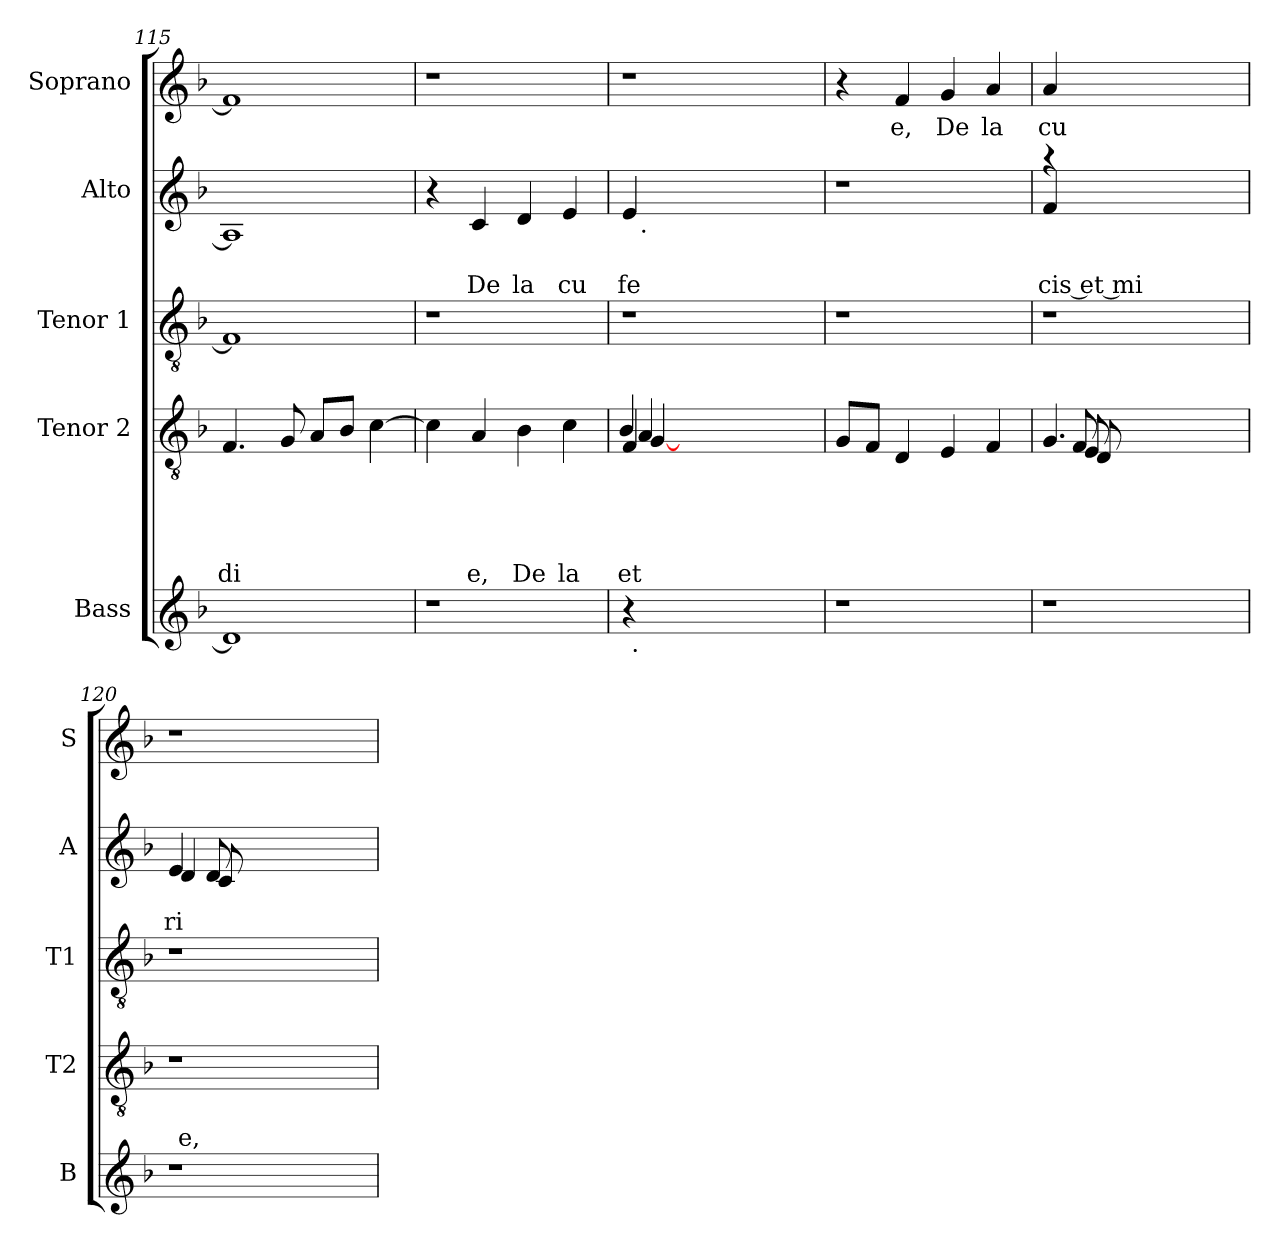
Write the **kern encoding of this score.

**kern	**text	**kern	**text	**text	**text	**text	**text	**kern	**text	**kern	**text	**text	**kern	**text
*part5	*part5	*part4	*part4	*part4	*part4	*part4	*part4	*part3	*part3	*part2	*part2	*part2	*part1	*part1
*staff5	*staff5	*staff4	*staff4	*staff4	*staff4	*staff4	*staff4	*staff3	*staff3	*staff2	*staff2	*staff2	*staff1	*staff1
*I"Bass	*	*I"Tenor 2	*	*	*	*	*	*I"Tenor 1	*	*I"Alto	*	*	*I"Soprano	*
*I'B	*	*I'T2	*	*	*	*	*	*I'T1	*	*I'A	*	*	*I'S	*
*clefG2	*	*clefGv2	*	*	*	*	*	*clefGv2	*	*clefG2	*	*	*clefG2	*
*k[b-]	*	*k[b-]	*	*	*	*	*	*k[b-]	*	*k[b-]	*	*	*k[b-]	*
*F:	*	*F:	*	*	*	*	*	*F:	*	*F:	*	*	*F:	*
=115	=115	=115	=115	=115	=115	=115	=115	=115	=115	=115	=115	=115	=115	=115
!	!	!	!	!	!	!	!LO:LY:b	!	!	!	!	!	!	!
1d]	.	4.F/	.	.	.	.	di	1F]	.	1A]	.	.	1f]	.
.	.	8G/	.	.	.	.	.	.	.	.	.	.	.	.
.	.	8A/L	.	.	.	.	.	.	.	.	.	.	.	.
.	.	8B-/J	.	.	.	.	.	.	.	.	.	.	.	.
.	.	[>4c\	.	.	.	.	.	.	.	.	.	.	.	.
=116	=116	=116	=116	=116	=116	=116	=116	=116	=116	=116	=116	=116	=116	=116
1r	.	4c\]	.	.	.	.	.	1r	.	4r	.	.	1r	.
!	!	!	!	!	!	!	!LO:LY:b	!	!	!	!	!LO:LY:b	!	!
.	.	4A/	.	.	.	.	e,	.	.	4c/	.	De	.	.
!	!	!	!	!	!	!	!LO:LY:b	!	!	!	!	!LO:LY:b	!	!
.	.	4B-\	.	.	.	.	De	.	.	4d/	.	la	.	.
!	!	!	!	!	!	!	!LO:LY:b	!	!	!	!	!LO:LY:b	!	!
.	.	4c\	.	.	.	.	la	.	.	4e/	.	cu	.	.
!!LO:PB:g=z
=117	=117	=117	=117	=117	=117	=117	=117	=117	=117	=117	=117	=117	=117	=117
!	!	!	!	!	!	!	!LO:LY:b	!	!	!	!	!	!	!
*	*	*^	*	*	*	*	*	*	*	*	*	*	*	*
!	!	!	!	!	!	!	!	!LO:LY:b	!	!	!	!	!	!	!
*	*	*	*^	*	*	*	*	*	*	*	*	*	*	*	*
!	!	!	!	!	!	!	!	!	!LO:LY:b	!	!	!	!	!	!	!
*	*	*	*	*^	*	*	*	*	*	*	*	*	*	*	*	*
!	!	!	!	!	!	!	!	!	!	!LO:LY:b	!	!	!	!	!LO:LY:b:rj	!	!
*^	*	*	*	*	*	*	*	*	*	*	*	*	*^	*	*	*	*
4r	64ryy	.	4F/	4B-/	4A/	[<4G/	.	.	.	.	et	1r	.	4e/	32ryy	.	fe	1r	.
!	!LO:TX:b:t=.	!	!	!	!	!	!	!	!	!	!	!	!	!	!	!	!	!	!
.	2ryy	.	.	.	.	.	.	.	.	.	.	.	.	.	.	.	.	.	.
!	!	!	!	!	!	!	!	!	!	!	!	!	!	!	!LO:TX:b:t=.	!	!	!	!
.	.	.	.	.	.	.	.	.	.	.	.	.	.	.	2ryy	.	.	.	.
2.ryy	.	.	2.ryy	2.ryy	2.ryy	2.ryy	.	.	.	.	.	.	.	2.ryy	.	.	.	.	.
.	4ryy	.	.	.	.	.	.	.	.	.	.	.	.	.	.	.	.	.	.
.	.	.	.	.	.	.	.	.	.	.	.	.	.	.	4...ryy	.	.	.	.
.	8...ryy	.	.	.	.	.	.	.	.	.	.	.	.	.	.	.	.	.	.
*v	*v	*	*	*	*	*	*	*	*	*	*	*	*	*v	*v	*	*	*	*
*	*	*v	*v	*v	*v	*	*	*	*	*	*	*	*	*	*	*	*
=118	=118	=118	=118	=118	=118	=118	=118	=118	=118	=118	=118	=118	=118	=118
1r	.	8G/L	.	.	.	.	.	1r	.	1r	.	.	4r	.
.	.	8F/J	.	.	.	.	.	.	.	.	.	.	.	.
!	!	!	!	!	!	!	!	!	!	!	!	!	!	!LO:LY:b
.	.	4D/	.	.	.	.	.	.	.	.	.	.	4f/	e,
!	!	!	!	!	!	!	!	!	!	!	!	!	!	!LO:LY:b
.	.	4E/	.	.	.	.	.	.	.	.	.	.	4g/	De
!	!	!	!	!	!	!	!	!	!	!	!	!	!	!LO:LY:b
.	.	4F/	.	.	.	.	.	.	.	.	.	.	4a/	la
=119	=119	=119	=119	=119	=119	=119	=119	=119	=119	=119	=119	=119	=119	=119
*	*	*^	*	*	*	*	*	*	*	*^	*	*	*	*
*	*	*	*^	*	*	*	*	*	*	*	*	*	*	*	*	*
*	*	*	*	*^	*	*	*	*	*	*	*	*	*	*	*	*	*
!	!	!	!	!	!	!	!	!	!	!	!	!	!	!	!	!LO:LY:b:rj	!	!LO:LY:b:rj
1r	.	4.G/	8ryy	8ryy	8ryy	.	.	.	.	.	1r	.	4raa	4f/	.	cis et mi	4a/	cu
.	.	.	8F/	8E/	8D/	.	.	.	.	.	.	.	.	.	.	.	.	.
.	.	.	2ryy	2ryy	2ryy	.	.	.	.	.	.	.	2.ryy	2.ryy	.	.	2.ryy	.
.	.	2ryy	.	.	.	.	.	.	.	.	.	.	.	.	.	.	.	.
.	.	.	8ryy	8ryy	8ryy	.	.	.	.	.	.	.	.	.	.	.	.	.
.	.	8ryy	8ryy	8ryy	8ryy	.	.	.	.	.	.	.	.	.	.	.	.	.
*	*	*	*	*	*	*	*	*	*	*	*	*	*v	*v	*	*	*	*
=120	=120	=120	=120	=120	=120	=120	=120	=120	=120	=120	=120	=120	=120	=120	=120	=120	=120
!	!	!	!	!	!	!	!	!	!	!	!	!	!	!	!LO:LY:b	!	!
*	*	*	*	*	*	*	*	*	*	*	*	*	*^	*	*	*	*
*	*	*	*	*	*	*	*	*	*	*	*	*	*	*^	*	*	*	*
*	*	*	*	*	*	*	*	*	*	*	*	*	*	*	*^	*	*	*	*
!	!	!	!	!	!	!	!	!	!	!	!	!	!	!	!	!	!	!LO:LY:b	!	!
*^	*	*v	*v	*v	*v	*	*	*	*	*	*	*	*	*	*	*	*	*	*	*
1r	64ryy	.	1r	.	.	.	.	.	1r	.	4e/	8ryy	8ryy	4d/	.	ri	1r	.
!	!LO:TX:a:t=e,	!	!	!	!	!	!	!	!	!	!	!	!	!	!	!	!	!
.	2ryy	.	.	.	.	.	.	.	.	.	.	.	.	.	.	.	.	.
.	.	.	.	.	.	.	.	.	.	.	.	8d/	8c/	.	.	.	.	.
.	.	.	.	.	.	.	.	.	.	.	2.ryy	2.ryy	2.ryy	2.ryy	.	.	.	.
.	4ryy	.	.	.	.	.	.	.	.	.	.	.	.	.	.	.	.	.
.	8...ryy	.	.	.	.	.	.	.	.	.	.	.	.	.	.	.	.	.
*v	*v	*	*	*	*	*	*	*	*	*	*v	*v	*v	*v	*	*	*	*
=	=	=	=	=	=	=	=	=	=	=	=	=	=	=
*-	*-	*-	*-	*-	*-	*-	*-	*-	*-	*-	*-	*-	*-	*-
